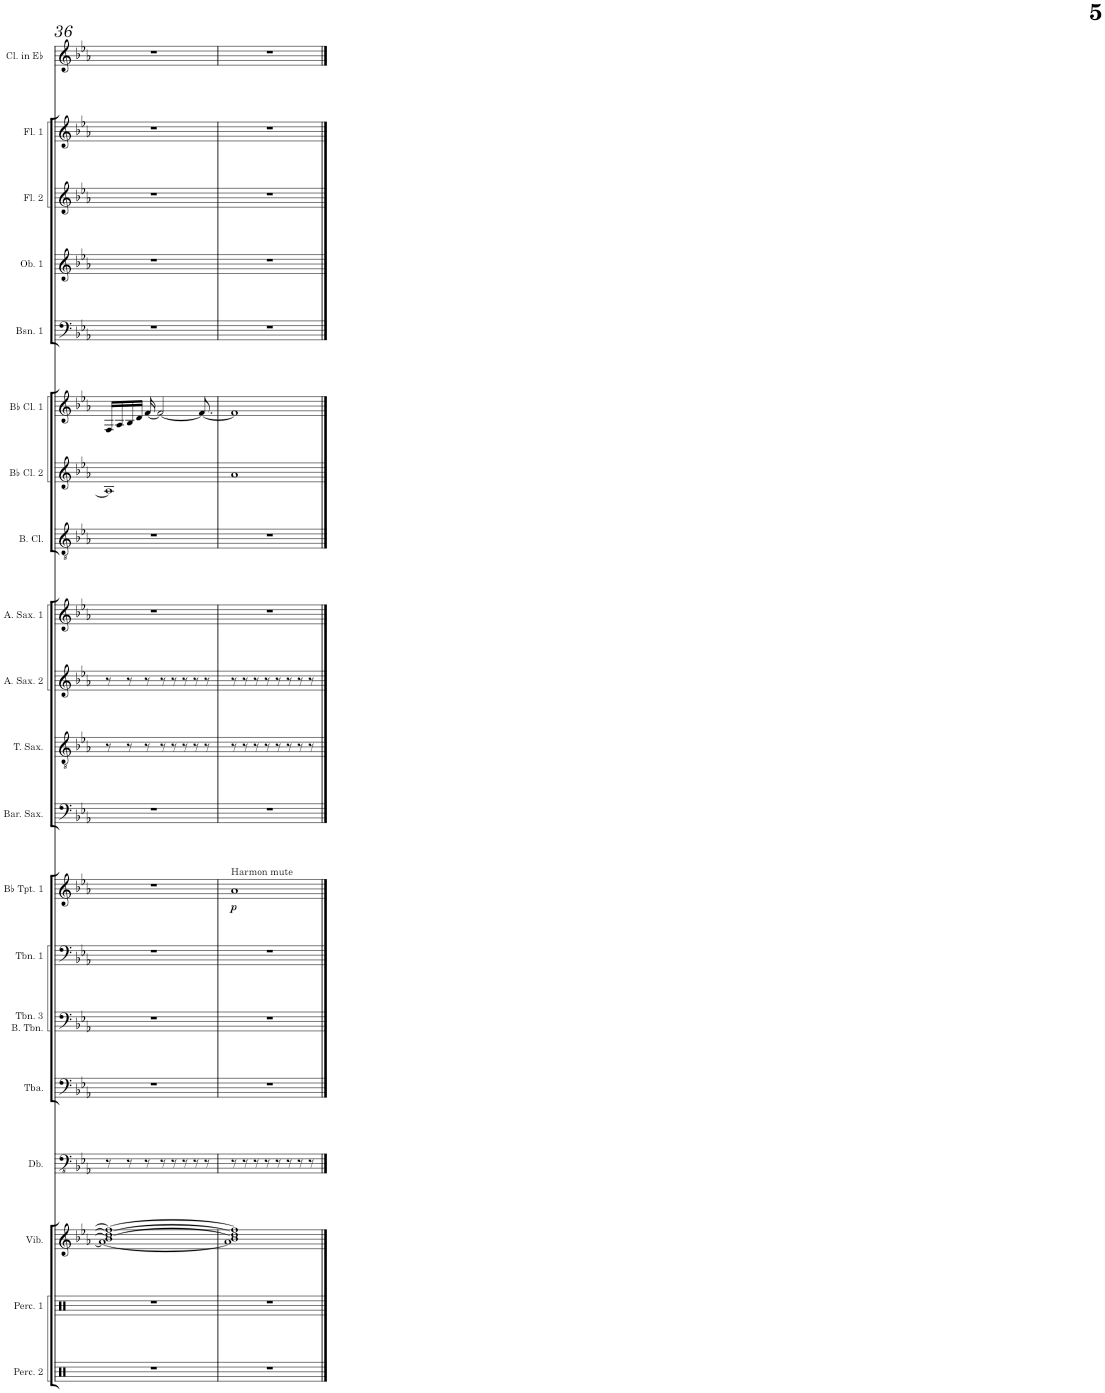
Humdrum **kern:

**kern	**kern	**kern	**kern	**kern	**kern	**kern	**kern	**dynam	**kern	**kern	**kern	**kern	**kern	**kern	**kern	**kern	**kern	**kern	**kern	**kern
*part20	*part19	*part18	*part17	*part16	*part15	*part14	*part13	*part13	*part12	*part11	*part10	*part9	*part8	*part7	*part6	*part5	*part4	*part3	*part2	*part1
*staff20	*staff19	*staff18	*staff17	*staff16	*staff15	*staff14	*staff13	*staff13	*staff12	*staff11	*staff10	*staff9	*staff8	*staff7	*staff6	*staff5	*staff4	*staff3	*staff2	*staff1
*I"Percussion 2	*I"Percussion 1	*I"Marimba	*I"Double Bass	*I"Tuba	*I"Trombone 3 &amp; Bass Trombone	*I"Trombone 1	*I"Bb Trumpet 1	*	*I"Baritone Saxophone	*I"Tenor Saxophone	*I"Alto Saxophone 2	*I"Alto Saxophone 1	*I"Bass Clarinet	*I"Bb Clarinet 2	*I"Bb Clarinet 1	*I"Bassoon 1	*I"Oboe 1	*I"Flute 2	*I"Flute 1	*I"Clarinet in Eb
*I'Perc. 2	*I'Perc. 1	*I'Mrm.	*I'Db.	*I'Tba.	*I'Tbn. 3 B. Tbn.	*I'Tbn. 1	*I'Bb Tpt. 1	*	*I'Bar. Sax.	*I'T. Sax.	*I'A. Sax. 2	*I'A. Sax. 1	*I'B. Cl.	*I'Bb Cl. 2	*I'Bb Cl. 1	*I'Bsn. 1	*I'Ob. 1	*I'Fl. 2	*I'Fl. 1	*I'Cl. in Eb
!!LO:PB:g=z
*clefX	*clefX	*clefG2	*clefFv4	*clefF4	*clefF4	*clefF4	*clefG2	*	*clefF4	*clefGv2	*clefG2	*clefG2	*clefGv2	*clefG2	*clefG2	*clefF4	*clefG2	*clefG2	*clefG2	*clefG2
*	*	*	*Trd7c12	*	*	*	*Trd1c2	*	*Trd12c21	*Trd8c14	*Trd5c9	*Trd5c9	*Trd8c14	*Trd1c2	*Trd1c2	*	*	*	*	*Trd1c2
*k[]	*k[]	*k[b-e-a-]	*k[b-e-a-]	*k[b-e-a-]	*k[b-e-a-]	*k[b-e-a-]	*k[b-e-a-]	*	*k[b-e-a-]	*k[b-e-a-]	*k[b-e-a-]	*k[b-e-a-]	*k[b-e-a-]	*k[b-e-a-]	*k[b-e-a-]	*k[b-e-a-]	*k[b-e-a-]	*k[b-e-a-]	*k[b-e-a-]	*k[b-e-a-]
*M4/4	*M4/4	*M4/4	*M4/4	*M4/4	*M4/4	*M4/4	*M4/4	*	*M4/4	*M4/4	*M4/4	*M4/4	*M4/4	*M4/4	*M4/4	*M4/4	*M4/4	*M4/4	*M4/4	*M4/4
=36	=36	=36	=36	=36	=36	=36	=36	=36	=36	=36	=36	=36	=36	=36	=36	=36	=36	=36	=36	=36
1r	1r	1a-_ 1b-_ 1dd-_ 1ff_	8r	1r	1r	1r	1r	.	1r	8r	8r	1r	1r	1A-]	16F/LL	1r	1r	1r	1r	1r
.	.	.	.	.	.	.	.	.	.	.	.	.	.	.	16A-/	.	.	.	.	.
.	.	.	8r	.	.	.	.	.	.	8r	8r	.	.	.	16B-/	.	.	.	.	.
.	.	.	.	.	.	.	.	.	.	.	.	.	.	.	16d/JJ	.	.	.	.	.
.	.	.	8r	.	.	.	.	.	.	8r	8r	.	.	.	[16f/	.	.	.	.	.
.	.	.	.	.	.	.	.	.	.	.	.	.	.	.	2f/_	.	.	.	.	.
.	.	.	8r	.	.	.	.	.	.	8r	8r	.	.	.	.	.	.	.	.	.
.	.	.	8r	.	.	.	.	.	.	8r	8r	.	.	.	.	.	.	.	.	.
.	.	.	8r	.	.	.	.	.	.	8r	8r	.	.	.	.	.	.	.	.	.
.	.	.	8r	.	.	.	.	.	.	8r	8r	.	.	.	.	.	.	.	.	.
.	.	.	.	.	.	.	.	.	.	.	.	.	.	.	8.f/_	.	.	.	.	.
.	.	.	8r	.	.	.	.	.	.	8r	8r	.	.	.	.	.	.	.	.	.
=37	=37	=37	=37	=37	=37	=37	=37	=37	=37	=37	=37	=37	=37	=37	=37	=37	=37	=37	=37	=37
!	!	!	!	!	!	!	!LO:TX:a:t=Harmon mute	!	!	!	!	!	!	!	!	!	!	!	!	!
!	!	!	!	!	!	!	!	!LO:DY:b	!	!	!	!	!	!	!	!	!	!	!	!
1r	1r	1a-] 1b-] 1dd-] 1ff]	8r	1r	1r	1r	1a-	p	1r	8r	8r	1r	1r	1a-	1f]	1r	1r	1r	1r	1r
.	.	.	8r	.	.	.	.	.	.	8r	8r	.	.	.	.	.	.	.	.	.
.	.	.	8r	.	.	.	.	.	.	8r	8r	.	.	.	.	.	.	.	.	.
.	.	.	8r	.	.	.	.	.	.	8r	8r	.	.	.	.	.	.	.	.	.
.	.	.	8r	.	.	.	.	.	.	8r	8r	.	.	.	.	.	.	.	.	.
.	.	.	8r	.	.	.	.	.	.	8r	8r	.	.	.	.	.	.	.	.	.
.	.	.	8r	.	.	.	.	.	.	8r	8r	.	.	.	.	.	.	.	.	.
.	.	.	8r	.	.	.	.	.	.	8r	8r	.	.	.	.	.	.	.	.	.
==	==	==	==	==	==	==	==	==	==	==	==	==	==	==	==	==	==	==	==	==
*-	*-	*-	*-	*-	*-	*-	*-	*-	*-	*-	*-	*-	*-	*-	*-	*-	*-	*-	*-	*-
